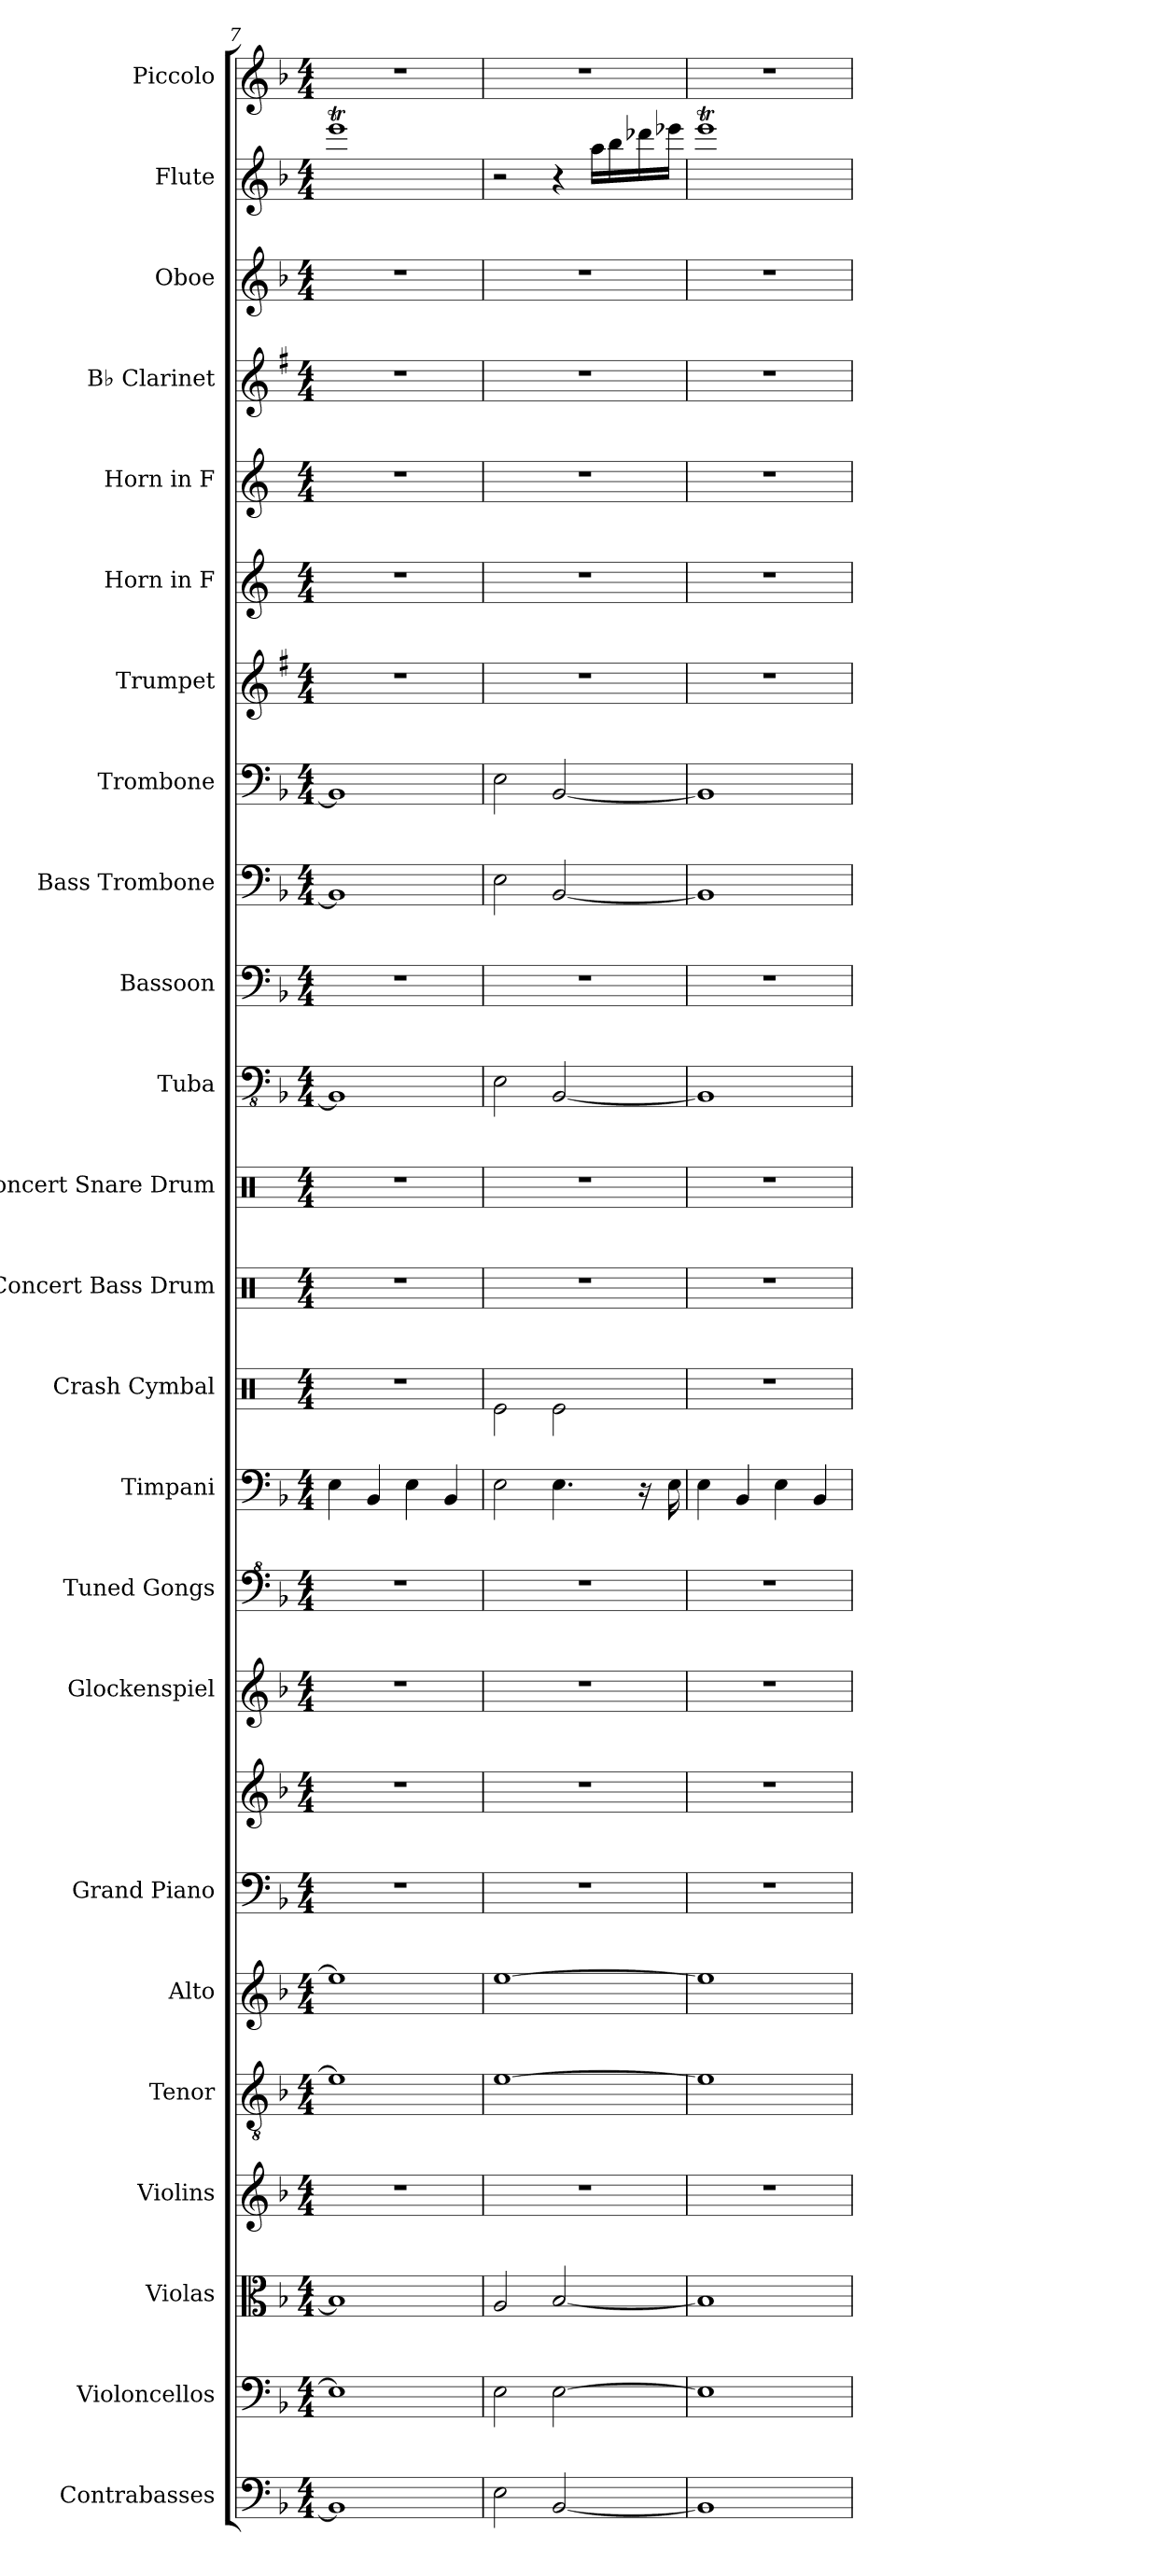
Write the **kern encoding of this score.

**kern	**kern	**kern	**kern	**kern	**kern	**kern	**kern	**kern	**kern	**kern	**kern	**kern	**kern	**kern	**kern	**kern	**kern	**kern	**kern	**kern	**kern	**kern	**kern	**kern
*part24	*part23	*part22	*part21	*part20	*part19	*part18	*part18	*part17	*part16	*part15	*part14	*part13	*part12	*part11	*part10	*part9	*part8	*part7	*part6	*part5	*part4	*part3	*part2	*part1
*staff25	*staff24	*staff23	*staff22	*staff21	*staff20	*staff19	*staff18	*staff17	*staff16	*staff15	*staff14	*staff13	*staff12	*staff11	*staff10	*staff9	*staff8	*staff7	*staff6	*staff5	*staff4	*staff3	*staff2	*staff1
*I"Contrabasses	*I"Violoncellos	*I"Violas	*I"Violins	*I"Tenor	*I"Alto	*I"Grand Piano	*	*I"Glockenspiel	*I"Tuned Gongs	*I"Timpani	*I"Crash Cymbal	*I"Concert Bass Drum	*I"Concert Snare Drum	*I"Tuba	*I"Bassoon	*I"Bass Trombone	*I"Trombone	*I"Trumpet	*I"Horn in F	*I"Horn in F	*I"B♭ Clarinet	*I"Oboe	*I"Flute	*I"Piccolo
*I'Cbs.	*I'Vcs.	*I'Vlas.	*I'Vlns.	*I'T.	*I'A.	*I'Pno.	*	*I'Glock.	*I'Td. Gon.	*I'Timp.	*I'Cr. Cym.	*I'Con. BD	*I'Con. Sn.	*I'Tba.	*I'Bsn.	*I'B. Tbn.	*I'Tbn.	*I'Tpt.	*	*	*I'B♭ Cl.	*I'Ob.	*I'Fl.	*I'Picc.
*clefF4	*clefF4	*clefC3	*clefG2	*clefGv2	*clefG2	*clefF4	*clefG2	*clefG2	*clefF^4	*clefF4	*clefX	*clefX	*clefX	*clefFv4	*clefF4	*clefF4	*clefF4	*clefG2	*clefG2	*clefG2	*clefG2	*clefG2	*clefG2	*clefG2
*ITrd7c12	*	*	*	*	*	*	*	*ITrd-14c-24	*	*	*	*	*	*	*	*	*	*ITrd1c2	*ITrd4c7	*ITrd4c7	*ITrd1c2	*	*	*ITrd-7c-12
*k[b-]	*k[b-]	*k[b-]	*k[b-]	*k[b-]	*k[b-]	*k[b-]	*k[b-]	*k[b-]	*k[b-]	*k[b-]	*k[]	*k[]	*k[]	*k[b-]	*k[b-]	*k[b-]	*k[b-]	*k[b-]	*k[b-]	*k[b-]	*k[b-]	*k[b-]	*k[b-]	*k[b-]
*M4/4	*M4/4	*M4/4	*M4/4	*M4/4	*M4/4	*M4/4	*M4/4	*M4/4	*M4/4	*M4/4	*M4/4	*M4/4	*M4/4	*M4/4	*M4/4	*M4/4	*M4/4	*M4/4	*M4/4	*M4/4	*M4/4	*M4/4	*M4/4	*M4/4
=7	=7	=7	=7	=7	=7	=7	=7	=7	=7	=7	=7	=7	=7	=7	=7	=7	=7	=7	=7	=7	=7	=7	=7	=7
1BBB-]	1E]	1B-]	1r	1e]	1ee]	1r	1r	1r	1r	4E\	1r	1r	1r	1BBB-]	1r	1BB-]	1BB-]	1r	1r	1r	1r	1r	1eeet	1r
.	.	.	.	.	.	.	.	.	.	4BB-/	.	.	.	.	.	.	.	.	.	.	.	.	.	.
.	.	.	.	.	.	.	.	.	.	4E\	.	.	.	.	.	.	.	.	.	.	.	.	.	.
.	.	.	.	.	.	.	.	.	.	4BB-/	.	.	.	.	.	.	.	.	.	.	.	.	.	.
!!LO:PB:g=z
=8	=8	=8	=8	=8	=8	=8	=8	=8	=8	=8	=8	=8	=8	=8	=8	=8	=8	=8	=8	=8	=8	=8	=8	=8
2EE\	2E\	2A/	1r	[1e	[1ee	1r	1r	1r	1r	2E\	2Re\	1r	1r	2EE\	1r	2E\	2E\	1r	1r	1r	1r	1r	2r	1r
[2BBB-/	[2E\	[2B-/	.	.	.	.	.	.	.	4.E\	2Re\	.	.	[2BBB-/	.	[2BB-/	[2BB-/	.	.	.	.	.	4r	.
.	.	.	.	.	.	.	.	.	.	.	.	.	.	.	.	.	.	.	.	.	.	.	16aa\LL	.
.	.	.	.	.	.	.	.	.	.	.	.	.	.	.	.	.	.	.	.	.	.	.	16bb-\	.
.	.	.	.	.	.	.	.	.	.	16r	.	.	.	.	.	.	.	.	.	.	.	.	16ddd-X\	.
.	.	.	.	.	.	.	.	.	.	16E\	.	.	.	.	.	.	.	.	.	.	.	.	16eee-X\JJ	.
=9	=9	=9	=9	=9	=9	=9	=9	=9	=9	=9	=9	=9	=9	=9	=9	=9	=9	=9	=9	=9	=9	=9	=9	=9
1BBB-]	1E]	1B-]	1r	1e]	1ee]	1r	1r	1r	1r	4E\	1r	1r	1r	1BBB-]	1r	1BB-]	1BB-]	1r	1r	1r	1r	1r	1eeet	1r
.	.	.	.	.	.	.	.	.	.	4BB-/	.	.	.	.	.	.	.	.	.	.	.	.	.	.
.	.	.	.	.	.	.	.	.	.	4E\	.	.	.	.	.	.	.	.	.	.	.	.	.	.
.	.	.	.	.	.	.	.	.	.	4BB-/	.	.	.	.	.	.	.	.	.	.	.	.	.	.
=	=	=	=	=	=	=	=	=	=	=	=	=	=	=	=	=	=	=	=	=	=	=	=	=
*-	*-	*-	*-	*-	*-	*-	*-	*-	*-	*-	*-	*-	*-	*-	*-	*-	*-	*-	*-	*-	*-	*-	*-	*-
